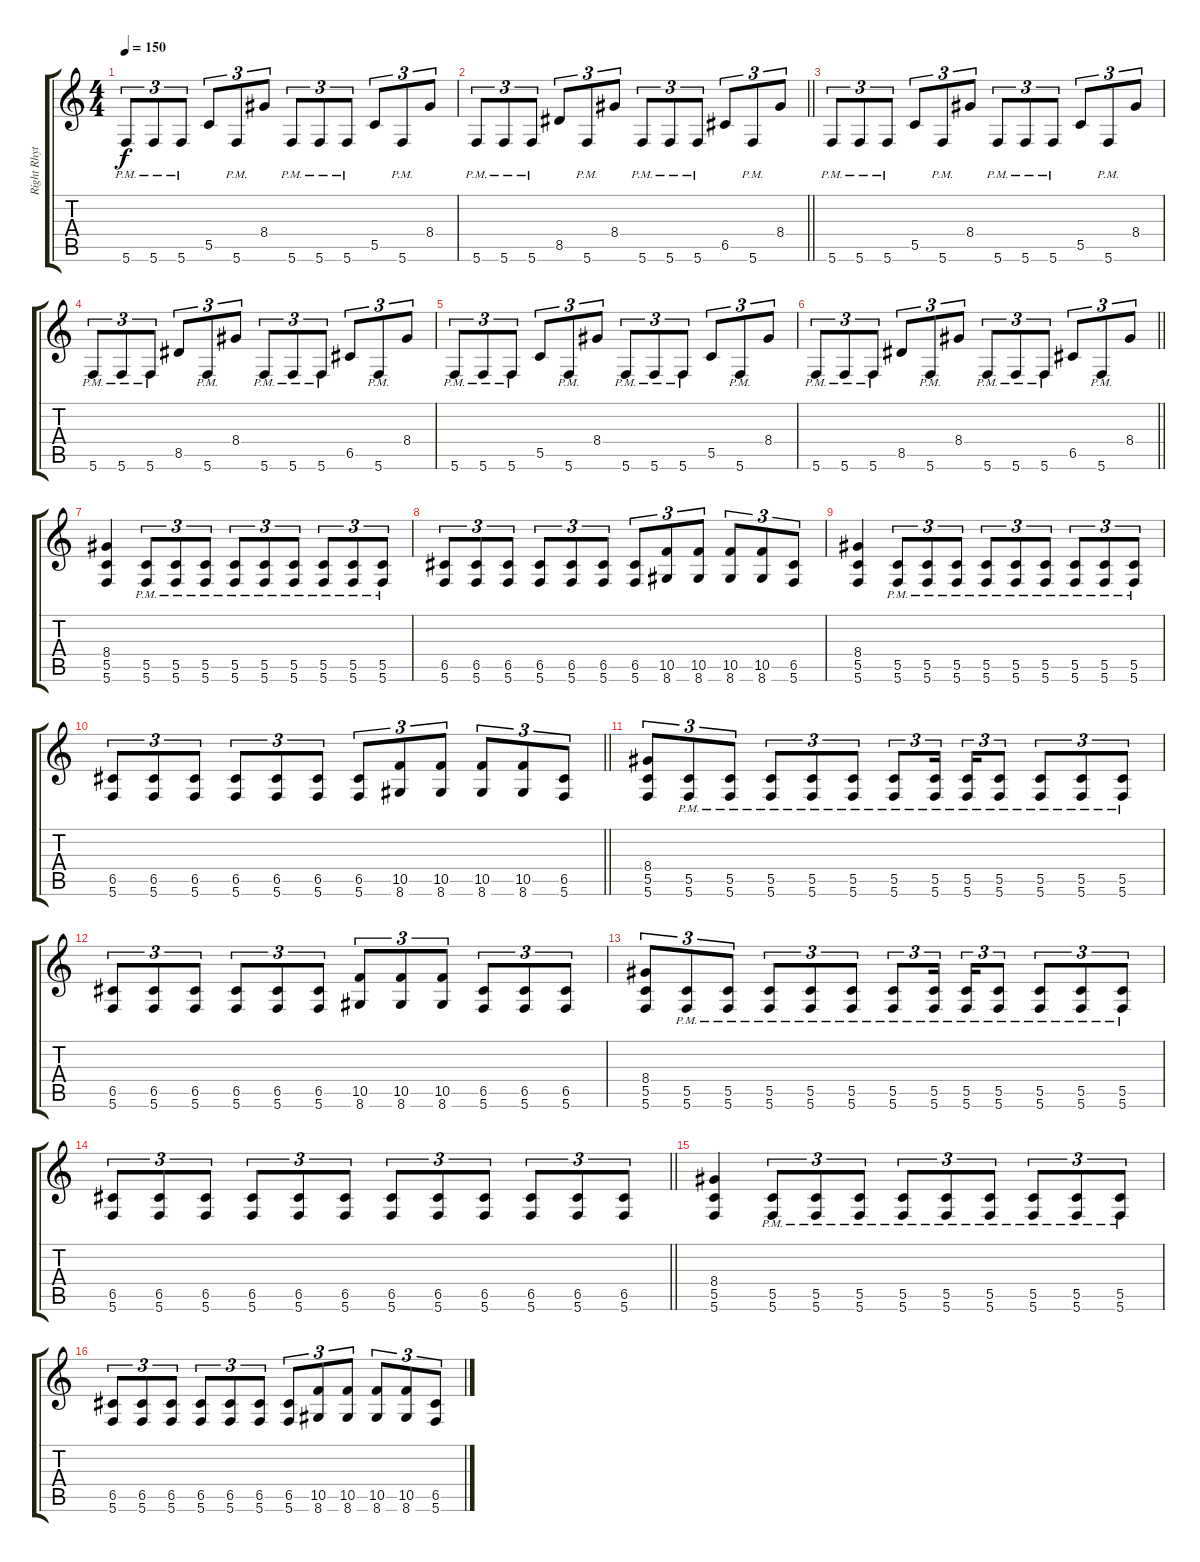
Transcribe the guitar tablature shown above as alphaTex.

\track ("Right Rhythm" "Right Rhyt") {instrument distortionguitar}
\staff {score tabs}
\tuning (D4 A3 F3 C3 G2 C2) {hide}
\ts (4 4)
\tempo 150
\clef g2
\ks c
5.6{pm}.8{tu (3 2) dy f} 5.6{pm}.8{tu (3 2)} 5.6{pm}.8{tu (3 2)} 5.5.8{tu (3 2)} 5.6{pm}.8{tu (3 2)} 8.4.8{tu (3 2)} 5.6{pm}.8{tu (3 2)} 5.6{pm}.8{tu (3 2)} 5.6{pm}.8{tu (3 2)} 5.5.8{tu (3 2)} 5.6{pm}.8{tu (3 2)} 8.4.8{tu (3 2)} |
\barLineRight lightlight
5.6{pm}.8{tu (3 2)} 5.6{pm}.8{tu (3 2)} 5.6{pm}.8{tu (3 2)} 8.5.8{tu (3 2)} 5.6{pm}.8{tu (3 2)} 8.4.8{tu (3 2)} 5.6{pm}.8{tu (3 2)} 5.6{pm}.8{tu (3 2)} 5.6{pm}.8{tu (3 2)} 6.5.8{tu (3 2)} 5.6{pm}.8{tu (3 2)} 8.4.8{tu (3 2)} |
\section ("" "")
5.6{pm}.8{tu (3 2)} 5.6{pm}.8{tu (3 2)} 5.6{pm}.8{tu (3 2)} 5.5.8{tu (3 2)} 5.6{pm}.8{tu (3 2)} 8.4.8{tu (3 2)} 5.6{pm}.8{tu (3 2)} 5.6{pm}.8{tu (3 2)} 5.6{pm}.8{tu (3 2)} 5.5.8{tu (3 2)} 5.6{pm}.8{tu (3 2)} 8.4.8{tu (3 2)} |
5.6{pm}.8{tu (3 2)} 5.6{pm}.8{tu (3 2)} 5.6{pm}.8{tu (3 2)} 8.5.8{tu (3 2)} 5.6{pm}.8{tu (3 2)} 8.4.8{tu (3 2)} 5.6{pm}.8{tu (3 2)} 5.6{pm}.8{tu (3 2)} 5.6{pm}.8{tu (3 2)} 6.5.8{tu (3 2)} 5.6{pm}.8{tu (3 2)} 8.4.8{tu (3 2)} |
5.6{pm}.8{tu (3 2)} 5.6{pm}.8{tu (3 2)} 5.6{pm}.8{tu (3 2)} 5.5.8{tu (3 2)} 5.6{pm}.8{tu (3 2)} 8.4.8{tu (3 2)} 5.6{pm}.8{tu (3 2)} 5.6{pm}.8{tu (3 2)} 5.6{pm}.8{tu (3 2)} 5.5.8{tu (3 2)} 5.6{pm}.8{tu (3 2)} 8.4.8{tu (3 2)} |
\barLineRight lightlight
5.6{pm}.8{tu (3 2)} 5.6{pm}.8{tu (3 2)} 5.6{pm}.8{tu (3 2)} 8.5.8{tu (3 2)} 5.6{pm}.8{tu (3 2)} 8.4.8{tu (3 2)} 5.6{pm}.8{tu (3 2)} 5.6{pm}.8{tu (3 2)} 5.6{pm}.8{tu (3 2)} 6.5.8{tu (3 2)} 5.6{pm}.8{tu (3 2)} 8.4.8{tu (3 2)} |
\section ("" "")
(8.4 5.5 5.6).4 (5.5{pm} 5.6{pm}).8{tu (3 2)} (5.5{pm} 5.6{pm}).8{tu (3 2)} (5.5{pm} 5.6{pm}).8{tu (3 2)} (5.5{pm} 5.6{pm}).8{tu (3 2)} (5.5{pm} 5.6{pm}).8{tu (3 2)} (5.5{pm} 5.6{pm}).8{tu (3 2)} (5.5{pm} 5.6{pm}).8{tu (3 2)} (5.5{pm} 5.6{pm}).8{tu (3 2)} (5.5{pm} 5.6{pm}).8{tu (3 2)} |
(6.5 5.6).8{tu (3 2)} (6.5 5.6).8{tu (3 2)} (6.5 5.6).8{tu (3 2)} (6.5 5.6).8{tu (3 2)} (6.5 5.6).8{tu (3 2)} (6.5 5.6).8{tu (3 2)} (6.5 5.6).8{tu (3 2)} (10.5 8.6).8{tu (3 2)} (10.5 8.6).8{tu (3 2)} (10.5 8.6).8{tu (3 2)} (10.5 8.6).8{tu (3 2)} (6.5 5.6).8{tu (3 2)} |
(8.4 5.5 5.6).4 (5.5{pm} 5.6{pm}).8{tu (3 2)} (5.5{pm} 5.6{pm}).8{tu (3 2)} (5.5{pm} 5.6{pm}).8{tu (3 2)} (5.5{pm} 5.6{pm}).8{tu (3 2)} (5.5{pm} 5.6{pm}).8{tu (3 2)} (5.5{pm} 5.6{pm}).8{tu (3 2)} (5.5{pm} 5.6{pm}).8{tu (3 2)} (5.5{pm} 5.6{pm}).8{tu (3 2)} (5.5{pm} 5.6{pm}).8{tu (3 2)} |
\barLineRight lightlight
(6.5 5.6).8{tu (3 2)} (6.5 5.6).8{tu (3 2)} (6.5 5.6).8{tu (3 2)} (6.5 5.6).8{tu (3 2)} (6.5 5.6).8{tu (3 2)} (6.5 5.6).8{tu (3 2)} (6.5 5.6).8{tu (3 2)} (10.5 8.6).8{tu (3 2)} (10.5 8.6).8{tu (3 2)} (10.5 8.6).8{tu (3 2)} (10.5 8.6).8{tu (3 2)} (6.5 5.6).8{tu (3 2)} |
\section ("" "")
(8.4 5.5 5.6).8{tu (3 2)} (5.5{pm} 5.6{pm}).8{tu (3 2)} (5.5{pm} 5.6{pm}).8{tu (3 2)} (5.5{pm} 5.6{pm}).8{tu (3 2)} (5.5{pm} 5.6{pm}).8{tu (3 2)} (5.5{pm} 5.6{pm}).8{tu (3 2)} (5.5{pm} 5.6{pm}).8{tu (3 2)} (5.5{pm} 5.6{pm}).16{tu (3 2) beam splitsecondary} (5.5{pm} 5.6{pm}).16{tu (3 2)} (5.5{pm} 5.6{pm}).8{tu (3 2)} (5.5{pm} 5.6{pm}).8{tu (3 2)} (5.5{pm} 5.6{pm}).8{tu (3 2)} (5.5{pm} 5.6{pm}).8{tu (3 2)} |
(6.5 5.6).8{tu (3 2)} (6.5 5.6).8{tu (3 2)} (6.5 5.6).8{tu (3 2)} (6.5 5.6).8{tu (3 2)} (6.5 5.6).8{tu (3 2)} (6.5 5.6).8{tu (3 2)} (10.5 8.6).8{tu (3 2)} (10.5 8.6).8{tu (3 2)} (10.5 8.6).8{tu (3 2)} (6.5 5.6).8{tu (3 2)} (6.5 5.6).8{tu (3 2)} (6.5 5.6).8{tu (3 2)} |
(8.4 5.5 5.6).8{tu (3 2)} (5.5{pm} 5.6{pm}).8{tu (3 2)} (5.5{pm} 5.6{pm}).8{tu (3 2)} (5.5{pm} 5.6{pm}).8{tu (3 2)} (5.5{pm} 5.6{pm}).8{tu (3 2)} (5.5{pm} 5.6{pm}).8{tu (3 2)} (5.5{pm} 5.6{pm}).8{tu (3 2)} (5.5{pm} 5.6{pm}).16{tu (3 2) beam splitsecondary} (5.5{pm} 5.6{pm}).16{tu (3 2)} (5.5{pm} 5.6{pm}).8{tu (3 2)} (5.5{pm} 5.6{pm}).8{tu (3 2)} (5.5{pm} 5.6{pm}).8{tu (3 2)} (5.5{pm} 5.6{pm}).8{tu (3 2)} |
\barLineRight lightlight
(6.5 5.6).8{tu (3 2)} (6.5 5.6).8{tu (3 2)} (6.5 5.6).8{tu (3 2)} (6.5 5.6).8{tu (3 2)} (6.5 5.6).8{tu (3 2)} (6.5 5.6).8{tu (3 2)} (6.5 5.6).8{tu (3 2)} (6.5 5.6).8{tu (3 2)} (6.5 5.6).8{tu (3 2)} (6.5 5.6).8{tu (3 2)} (6.5 5.6).8{tu (3 2)} (6.5 5.6).8{tu (3 2)} |
\section ("" "")
(8.4 5.5 5.6).4 (5.5{pm} 5.6{pm}).8{tu (3 2)} (5.5{pm} 5.6{pm}).8{tu (3 2)} (5.5{pm} 5.6{pm}).8{tu (3 2)} (5.5{pm} 5.6{pm}).8{tu (3 2)} (5.5{pm} 5.6{pm}).8{tu (3 2)} (5.5{pm} 5.6{pm}).8{tu (3 2)} (5.5{pm} 5.6{pm}).8{tu (3 2)} (5.5{pm} 5.6{pm}).8{tu (3 2)} (5.5{pm} 5.6{pm}).8{tu (3 2)} |
(6.5 5.6).8{tu (3 2)} (6.5 5.6).8{tu (3 2)} (6.5 5.6).8{tu (3 2)} (6.5 5.6).8{tu (3 2)} (6.5 5.6).8{tu (3 2)} (6.5 5.6).8{tu (3 2)} (6.5 5.6).8{tu (3 2)} (10.5 8.6).8{tu (3 2)} (10.5 8.6).8{tu (3 2)} (10.5 8.6).8{tu (3 2)} (10.5 8.6).8{tu (3 2)} (6.5 5.6).8{tu (3 2)}
